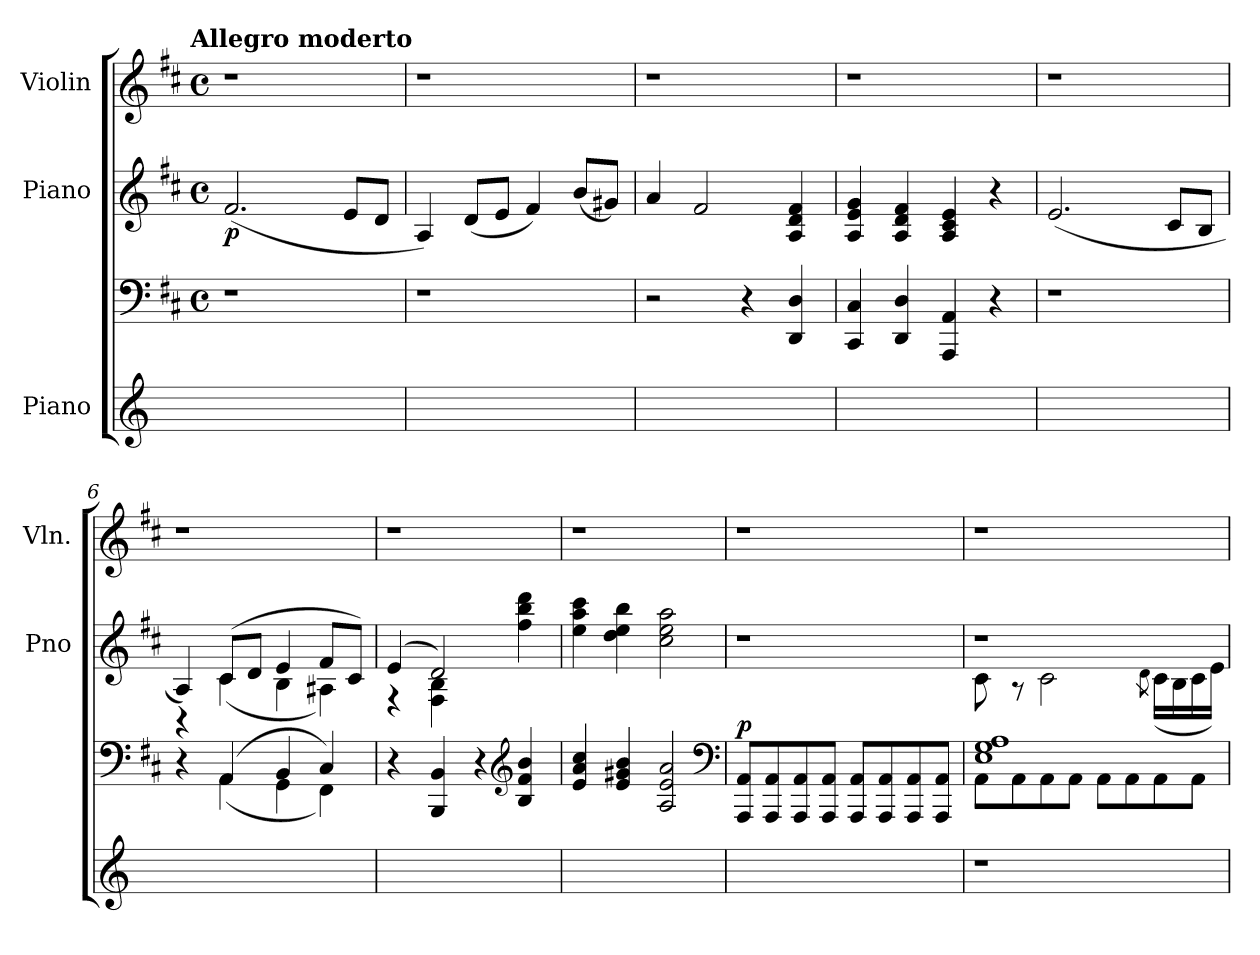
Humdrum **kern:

**kern	**kern	**dynam	**kern	**dynam	**kern
*part3	*part3	*part3	*part2	*part2	*part1
*staff4	*staff3	*staff3/4	*staff2	*staff2	*staff1
*I"Piano	*	*	*I"Piano	*	*I"Violin
*	*	*	*I'Pno	*	*I'Vln.
*clefG2	*clefF4	*	*clefG2	*	*clefG2
*k[]	*k[f#c#]	*	*k[f#c#]	*	*k[f#c#]
!!LO:TX:omd:t=Allegro moderto
*	*M4/4	*	*M4/4	*	*M4/4
*	*met(c)	*	*met(c)	*	*met(c)
*MM144	*MM144	*	*MM144	*	*MM144
=1	=1	=1	=1	=1	=1
!	!	!	!	!LO:DY:b	!
2ryy	1r	.	(<2.f#/	p	1r
2ryy	.	.	.	.	.
.	.	.	8e/L	.	.
.	.	.	8d/J	.	.
=2	=2	=2	=2	=2	=2
*	*	*	*	*	*MM80
2ryy	1r	.	4A/)	.	1r
.	.	.	(<8d/L	.	.
.	.	.	8e/J	.	.
2ryy	.	.	4f#/)	.	.
.	.	.	(8b/L	.	.
.	.	.	8g#X/J)	.	.
=3	=3	=3	=3	=3	=3
2ryy	2r	.	4a/	.	1r
.	.	.	2f#/	.	.
2ryy	4r	.	.	.	.
.	4DD/ 4D/	.	4A/ 4d/ 4f#/	.	.
=4	=4	=4	=4	=4	=4
2ryy	4CC#/ 4C#/	.	4A/ 4e/ 4g/	.	1r
.	4DD/ 4D/	.	4A/ 4d/ 4f#/	.	.
2ryy	4AAA/ 4AA/	.	4A/ 4c#/ 4e/	.	.
.	4r	.	4r	.	.
=5	=5	=5	=5	=5	=5
2ryy	1r	.	(<2.e/	.	1r
2ryy	.	.	.	.	.
.	.	.	8c#/L	.	.
.	.	.	8B/J	.	.
=6	=6	=6	=6	=6	=6
*	*^	*	*^	*	*
2ryy	4r	4ryy	.	4A/)	4r	.	1r
.	(>4AA/	(<4AA\	.	(>8c#/L	(<4c#\	.	.
.	.	.	.	8d/J	.	.	.
2ryy	4BB/	4GG\	.	4e/	4B\	.	.
.	4C#/)	4FF#\)	.	8f#/L	4A#X\)	.	.
.	.	.	.	8c#/J)	.	.	.
*	*v	*v	*	*	*	*	*
!!LO:LB:g=z
=7	=7	=7	=7	=7	=7	=7
2ryy	4r	.	(4e/	4r	.	1r
.	4BBB/ 4BB/	.	2d/)	4F#\ 4B\	.	.
2ryy	4r	.	.	2ryy	.	.
*	*clefG2	*	*	*	*	*
.	4B/ 4f#/ 4b/	.	4ff#\ 4bb\ 4ddd\	.	.	.
*	*	*	*v	*v	*	*
=8	=8	=8	=8	=8	=8
2ryy	4e/ 4a/ 4cc#/	.	4ee\ 4aa\ 4ccc#\	.	1r
.	4e/ 4g#X/ 4b/	.	4dd\ 4ee\ 4bb\	.	.
2ryy	2A/ 2e/ 2a/	.	2cc#\ 2ee\ 2aa\	.	.
*	*clefF4	*	*	*	*
=9	=9	=9	=9	=9	=9
!	!	!LO:DY:a	!	!	!
2ryy	8AAA/ 8AA/L	p	1r	.	1r
.	8AAA/ 8AA/	.	.	.	.
.	8AAA/ 8AA/	.	.	.	.
.	8AAA/ 8AA/J	.	.	.	.
2ryy	8AAA/ 8AA/L	.	.	.	.
.	8AAA/ 8AA/	.	.	.	.
.	8AAA/ 8AA/	.	.	.	.
.	8AAA/ 8AA/J	.	.	.	.
=10	=10	=10	=10	=10	=10
*	*^	*	*^	*	*
1r	1E 1G 1A	8AA\L	.	1r	8c#\	.	1r
.	.	8AA\	.	.	8r	.	.
.	.	8AA\	.	.	2c#\	.	.
.	.	8AA\J	.	.	.	.	.
.	.	8AA\L	.	.	.	.	.
.	.	8AA\	.	.	.	.	.
.	.	.	.	.	8qd\	.	.
.	.	8AA\	.	.	(<16c#\LL	.	.
.	.	.	.	.	16B\	.	.
.	.	8AA\J	.	.	16c#\	.	.
.	.	.	.	.	16e\JJ)	.	.
*	*v	*v	*	*	*	*	*
*	*	*	*v	*v	*	*
=	=	=	=	=	=
*-	*-	*-	*-	*-	*-
